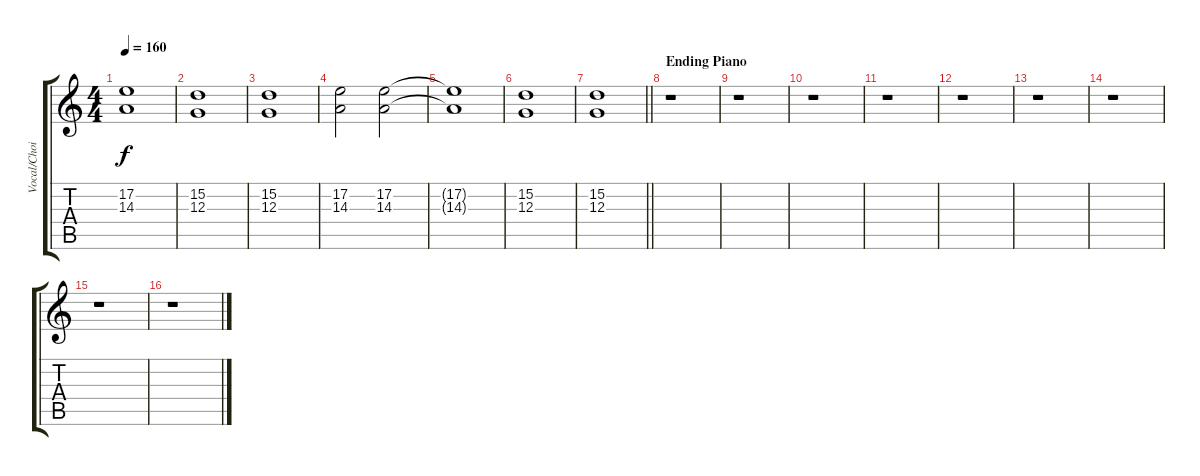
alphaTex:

\track ("Vocal/Choir" "Vocal/Choi") {instrument choiraahs}
\staff {score tabs}
\tuning (E4 B3 G3 D3 A2 E2) {hide}
\ts (4 4)
\tempo 160
\clef g2
\ks c
(17.2{t} 14.3{t}).1{dy f} |
(15.2 12.3).1 |
(15.2 12.3).1 |
(17.2 14.3).2 (17.2 14.3).2 |
(17.2{t} 14.3{t}).1 |
(15.2 12.3).1 |
\barLineRight lightlight
(15.2 12.3).1 |
\section ("" "Ending Piano")
r.1 |
r.1 |
r.1 |
r.1 |
r.1 |
r.1 |
r.1 |
r.1 |
r.1
